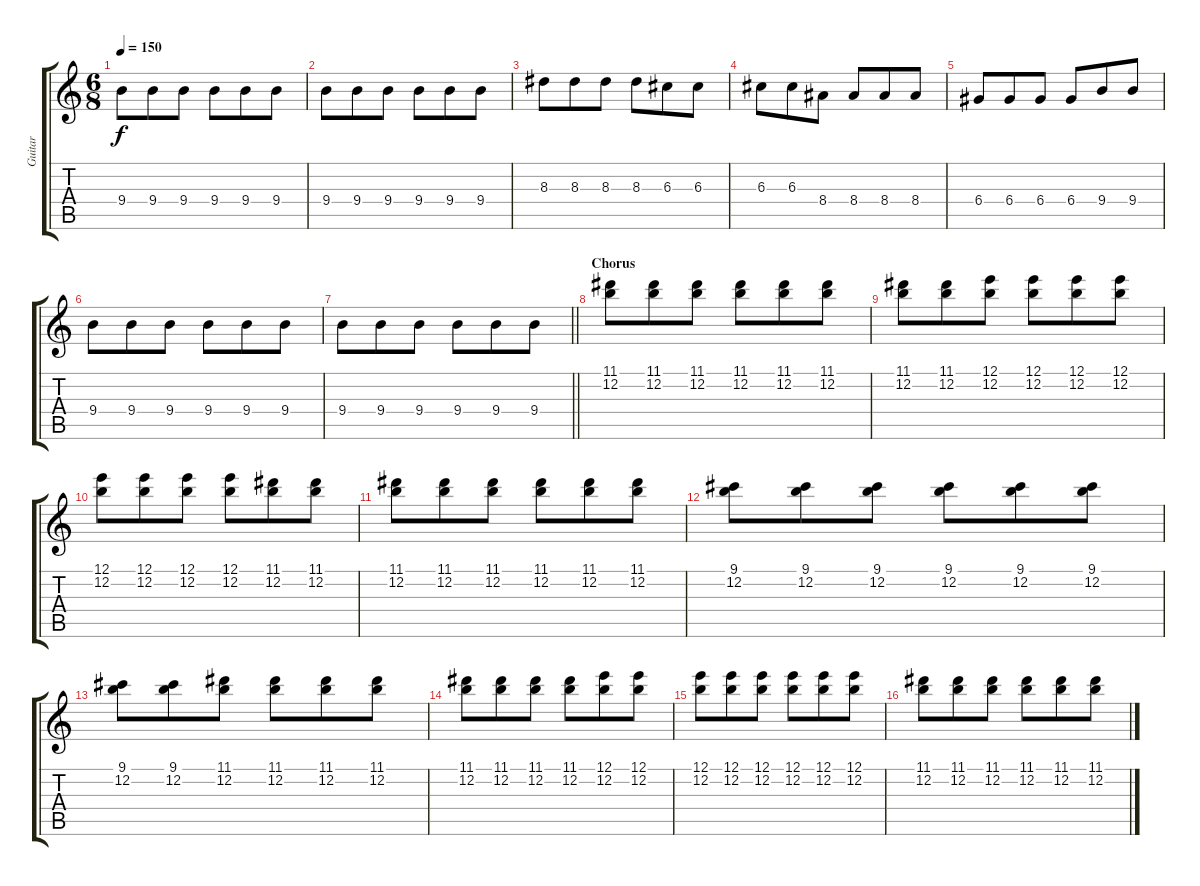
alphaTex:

\track ("Guitar" "Guitar") {instrument overdrivenguitar}
\staff {score tabs}
\tuning (E4 B3 G3 D3 A2 E2) {hide}
\ts (6 8)
\tempo 150
\clef g2
\ks c
9.4.8{dy f} 9.4.8 9.4.8 9.4.8 9.4.8 9.4.8 |
9.4.8 9.4.8 9.4.8 9.4.8 9.4.8 9.4.8 |
8.3.8 8.3.8 8.3.8 8.3.8 6.3.8 6.3.8 |
6.3.8 6.3.8 8.4.8 8.4.8 8.4.8 8.4.8 |
6.4.8 6.4.8 6.4.8 6.4.8 9.4.8 9.4.8 |
9.4.8 9.4.8 9.4.8 9.4.8 9.4.8 9.4.8 |
\barLineRight lightlight
9.4.8 9.4.8 9.4.8 9.4.8 9.4.8 9.4.8 |
\section ("" "Chorus")
(11.1 12.2).8 (11.1 12.2).8 (11.1 12.2).8 (11.1 12.2).8 (11.1 12.2).8 (11.1 12.2).8 |
(11.1 12.2).8 (11.1 12.2).8 (12.1 12.2).8 (12.1 12.2).8 (12.1 12.2).8 (12.1 12.2).8 |
(12.1 12.2).8 (12.1 12.2).8 (12.1 12.2).8 (12.1 12.2).8 (11.1 12.2).8 (11.1 12.2).8 |
(11.1 12.2).8 (11.1 12.2).8 (11.1 12.2).8 (11.1 12.2).8 (11.1 12.2).8 (11.1 12.2).8 |
(9.1 12.2).8 (9.1 12.2).8 (9.1 12.2).8 (9.1 12.2).8 (9.1 12.2).8 (9.1 12.2).8 |
(9.1 12.2).8 (9.1 12.2).8 (11.1 12.2).8 (11.1 12.2).8 (11.1 12.2).8 (11.1 12.2).8 |
(11.1 12.2).8 (11.1 12.2).8 (11.1 12.2).8 (11.1 12.2).8 (12.1 12.2).8 (12.1 12.2).8 |
(12.1 12.2).8 (12.1 12.2).8 (12.1 12.2).8 (12.1 12.2).8 (12.1 12.2).8 (12.1 12.2).8 |
(11.1 12.2).8 (11.1 12.2).8 (11.1 12.2).8 (11.1 12.2).8 (11.1 12.2).8 (11.1 12.2).8
